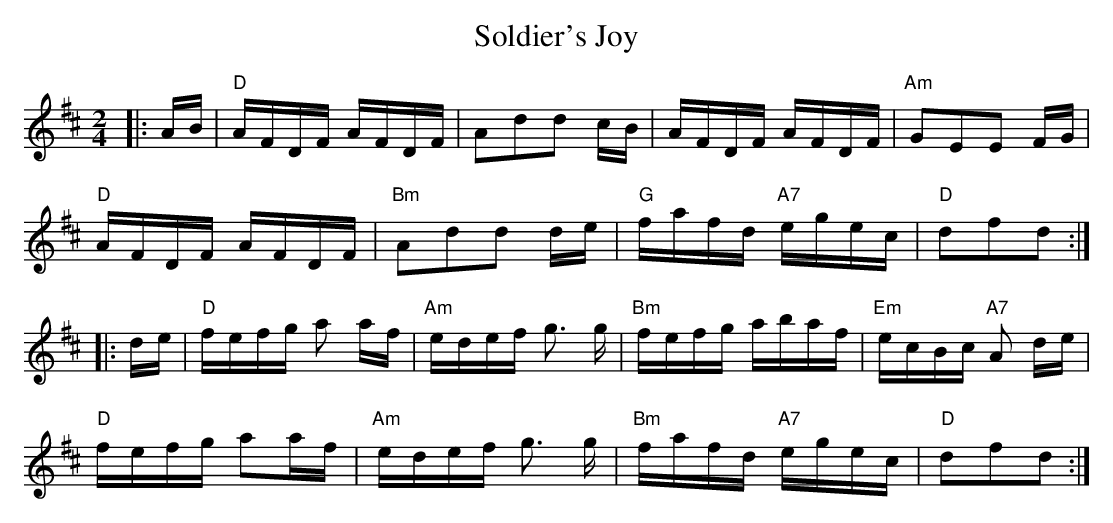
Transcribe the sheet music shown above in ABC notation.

X:1
T: Soldier's Joy
M: 2/4
L: 1/16
K: D
|:AB|\
"D"AFDF AFDF|A2d2d2 cB|AFDF AFDF|"Am"G2E2E2 FG|
"D"AFDF AFDF|"Bm"A2d2d2 de|"G"fafd "A7"egec|"D"d2f2d2:|
|:de|\
"D"fefg a2 af|"Am"edef g3 g|"Bm"fefg abaf|"Em"ecBc "A7"A2 de|
"D"fefg a2af|"Am"edef g3 g|"Bm"fafd "A7"egec|"D"d2f2d2:|
